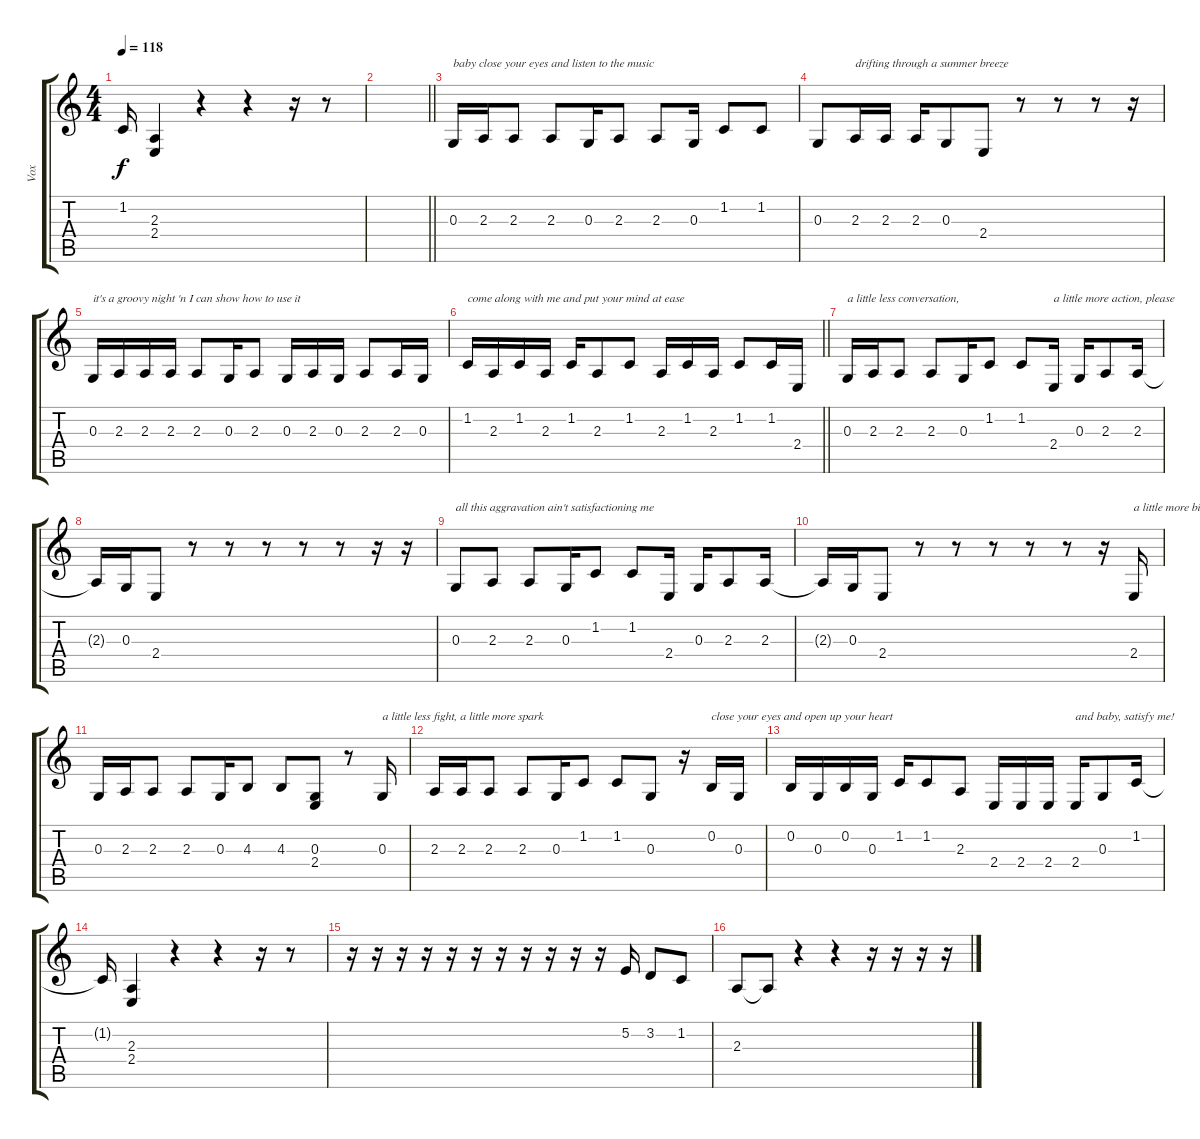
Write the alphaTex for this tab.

\track ("Vox" "Vox") {instrument accordion}
\staff {score tabs}
\tuning (E4 B3 G3 D3 A2 E2) {hide}
\ts (4 4)
\tempo 118
\clef g2
\ks c
1.2{t}.16{dy f} (2.3 2.4).4 r.4 r.4 r.16 r.8 |
\barLineRight lightlight
|
\section ("" "")
0.3.16{txt "baby close your eyes and listen to the music"} 2.3.16 2.3.8 2.3.8 0.3.16 2.3.8 2.3.8 0.3.16 1.2.8 1.2.8 |
0.3.8 2.3.16{txt "drifting through a summer breeze"} 2.3.16 2.3.16 0.3.8 2.4.8 r.8 r.8 r.8 r.16 |
0.3.16{txt "it's a groovy night 'n I can show how to use it"} 2.3.16 2.3.16 2.3.16 2.3.8 0.3.16 2.3.8 0.3.16 2.3.16 0.3.16 2.3.8 2.3.16 0.3.16 |
\barLineRight lightlight
1.2.16{txt "come along with me and put your mind at ease"} 2.3.16 1.2.16 2.3.16 1.2.16 2.3.8 1.2.8 2.3.16 1.2.16 2.3.16 1.2.8 1.2.16 2.4.16 |
\section ("" "")
0.3.16{txt "a little less conversation,"} 2.3.16 2.3.8 2.3.8 0.3.16 1.2.8 1.2.8 2.4.16{txt "a little more action, please"} 0.3.16 2.3.8 2.3.16 |
2.3{t}.16 0.3.16 2.4.8 r.8 r.8 r.8 r.8 r.8 r.16 r.16 |
0.3.8{txt "all this aggravation ain't satisfactioning me"} 2.3.8 2.3.8 0.3.16 1.2.8 1.2.8 2.4.16 0.3.16 2.3.8 2.3.16 |
2.3{t}.16 0.3.16 2.4.8 r.8 r.8 r.8 r.8 r.8 r.16 2.4.16{txt "a little more bite, a little less bark"} |
0.3.16 2.3.16 2.3.8 2.3.8 0.3.16 4.3.8 4.3.8 (0.3 2.4).8 r.8 0.3.16{txt "a little less fight, a little more spark"} |
2.3.16 2.3.16 2.3.8 2.3.8 0.3.16 1.2.8 1.2.8 0.3.8 r.16 0.2.16{txt "close your eyes and open up your heart"} 0.3.16 |
0.2.16 0.3.16 0.2.16 0.3.16 1.2.16 1.2.8 2.3.8 2.4.16 2.4.16 2.4.16 2.4.16{txt "and baby, satisfy me!"} 0.3.8 1.2.16 |
1.2{t}.16 (2.3 2.4).4 r.4 r.4 r.16 r.8 |
r.16 r.16 r.16 r.16 r.16 r.16 r.16 r.16 r.16 r.16 r.16 5.2.16 3.2.8 1.2.8 |
2.3.8 2.3{t}.8 r.4 r.4 r.16 r.16 r.16 r.16
